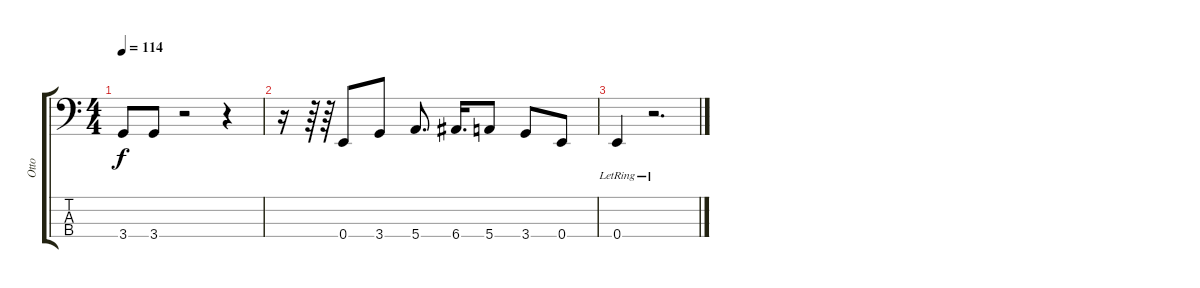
\track ("Otto" "Otto") {instrument electricbassfinger}
\staff {score tabs}
\tuning (G2 D2 A1 E1) {hide}
\ts (4 4)
\tempo 114
\clef f4
\ks c
3.4.8{dy f} 3.4.8 r.2 r.4 |
r.16 r.64 r.64 0.4.8 3.4.8 5.4.8{d} 6.4.16{d} 5.4.8 3.4.8 0.4.8 |
0.4{lr}.4 r.2{d}
